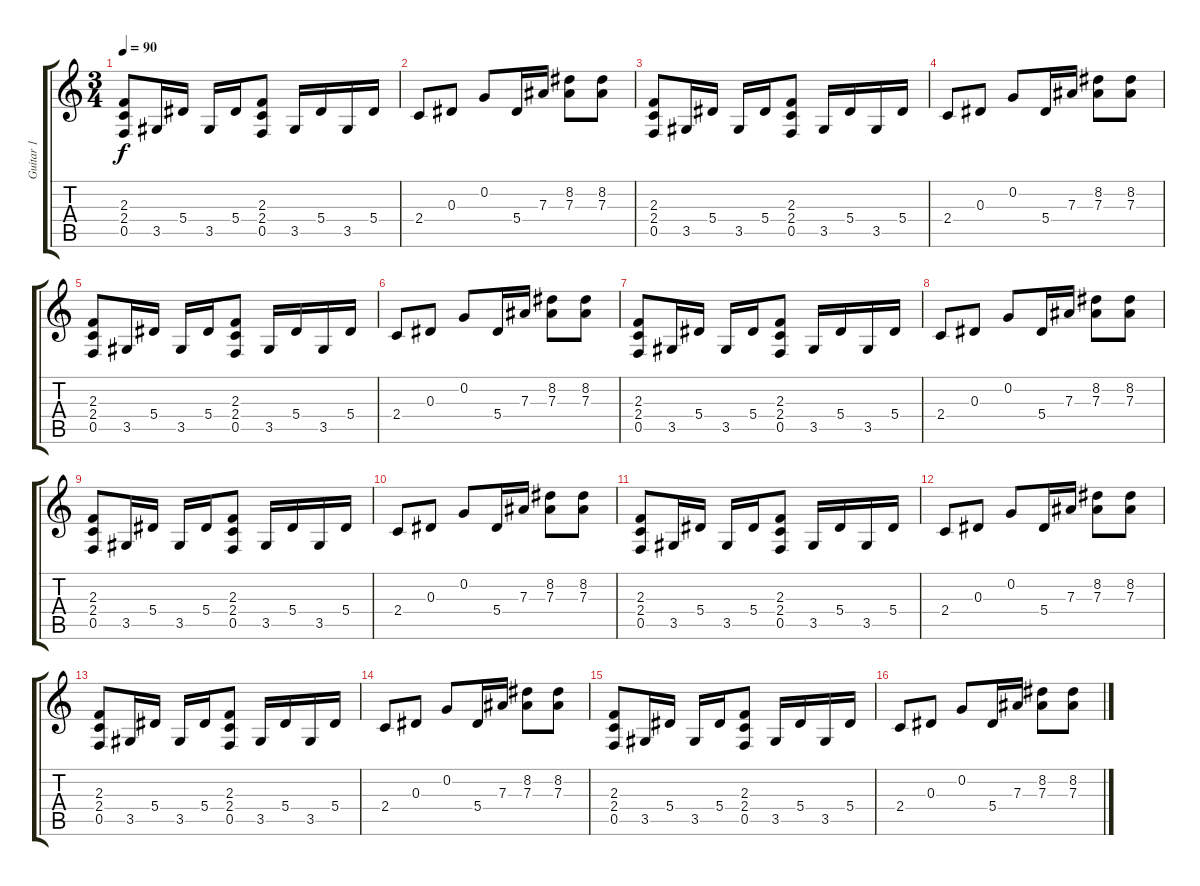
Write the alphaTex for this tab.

\track ("Guitar 1" "Guitar 1") {instrument acousticguitarsteel}
\staff {score tabs}
\tuning (C4 G3 Eb3 Bb2 F2 C2) {hide}
\ts (3 4)
\tempo 90
\clef g2
\ks c
(2.3 2.4 0.5).8{dy f} 3.5.16 5.4.16 3.5.16 5.4.16 (2.3 2.4 0.5).8 3.5.16 5.4.16 3.5.16 5.4.16 |
2.4.8 0.3.8 0.2.8 5.4.16 7.3.16 (8.2 7.3).8 (8.2 7.3).8 |
(2.3 2.4 0.5).8 3.5.16 5.4.16 3.5.16 5.4.16 (2.3 2.4 0.5).8 3.5.16 5.4.16 3.5.16 5.4.16 |
2.4.8 0.3.8 0.2.8 5.4.16 7.3.16 (8.2 7.3).8 (8.2 7.3).8 |
(2.3 2.4 0.5).8 3.5.16 5.4.16 3.5.16 5.4.16 (2.3 2.4 0.5).8 3.5.16 5.4.16 3.5.16 5.4.16 |
2.4.8 0.3.8 0.2.8 5.4.16 7.3.16 (8.2 7.3).8 (8.2 7.3).8 |
(2.3 2.4 0.5).8 3.5.16 5.4.16 3.5.16 5.4.16 (2.3 2.4 0.5).8 3.5.16 5.4.16 3.5.16 5.4.16 |
2.4.8 0.3.8 0.2.8 5.4.16 7.3.16 (8.2 7.3).8 (8.2 7.3).8 |
(2.3 2.4 0.5).8 3.5.16 5.4.16 3.5.16 5.4.16 (2.3 2.4 0.5).8 3.5.16 5.4.16 3.5.16 5.4.16 |
2.4.8 0.3.8 0.2.8 5.4.16 7.3.16 (8.2 7.3).8 (8.2 7.3).8 |
(2.3 2.4 0.5).8 3.5.16 5.4.16 3.5.16 5.4.16 (2.3 2.4 0.5).8 3.5.16 5.4.16 3.5.16 5.4.16 |
2.4.8 0.3.8 0.2.8 5.4.16 7.3.16 (8.2 7.3).8 (8.2 7.3).8 |
(2.3 2.4 0.5).8 3.5.16 5.4.16 3.5.16 5.4.16 (2.3 2.4 0.5).8 3.5.16 5.4.16 3.5.16 5.4.16 |
2.4.8 0.3.8 0.2.8 5.4.16 7.3.16 (8.2 7.3).8 (8.2 7.3).8 |
(2.3 2.4 0.5).8 3.5.16 5.4.16 3.5.16 5.4.16 (2.3 2.4 0.5).8 3.5.16 5.4.16 3.5.16 5.4.16 |
2.4.8 0.3.8 0.2.8 5.4.16 7.3.16 (8.2 7.3).8 (8.2 7.3).8
